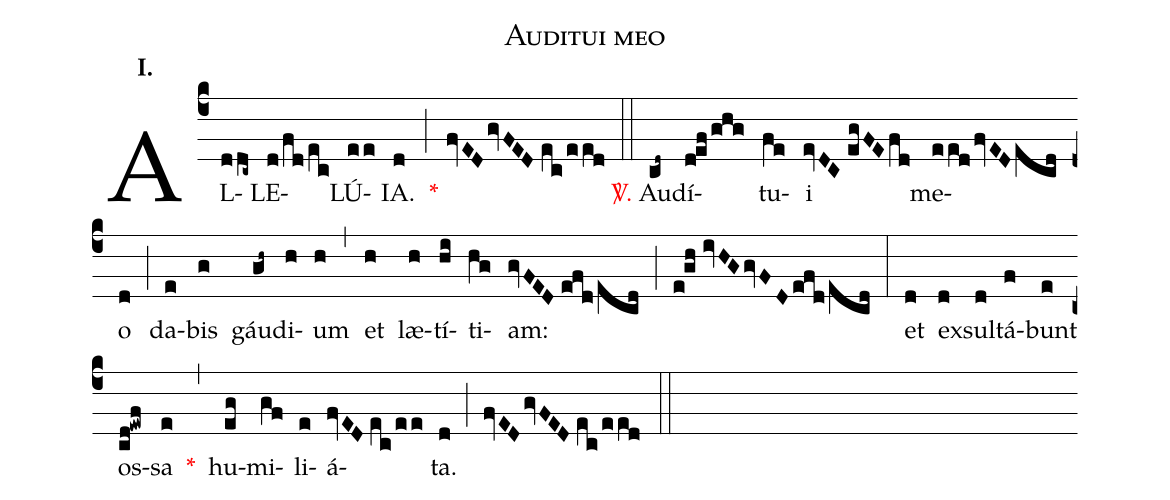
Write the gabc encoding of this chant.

name:Auditui meo;
mode:I.;
office-part:Alleluia;
%%
(c4) AL(ddc~)LE(d/fd/ec)LÚ(ee)IA.(d) <v>\red{*}</v>(;) (fvED/gvFED//ec/eed) (::) <v>\red{\Vbar.}</v> Au(cd~)dí(d!ef/ghg)tu(fe)i(evDC//egFEfd) me(eed/fvED/ecd)o(d) (;) da(e)bis(g) gáu(gh~)di(h)um(h) (,) et(h) læ(h)tí(hi)ti(hg)am:(gvFED//efd/ecd) (;) (e!gh//ivHG/gvFD/efd/ecd) (:) et(d) ex(d)sul(d)tá(f)bunt(e) os(cd!ewf)sa(e) <v>\red{*}</v>(,) hu(eg)mi(gf)li(e)á(fvED//ec/ee)ta.(d) (;) (fvEDgvFED//ec/eed) (::)
